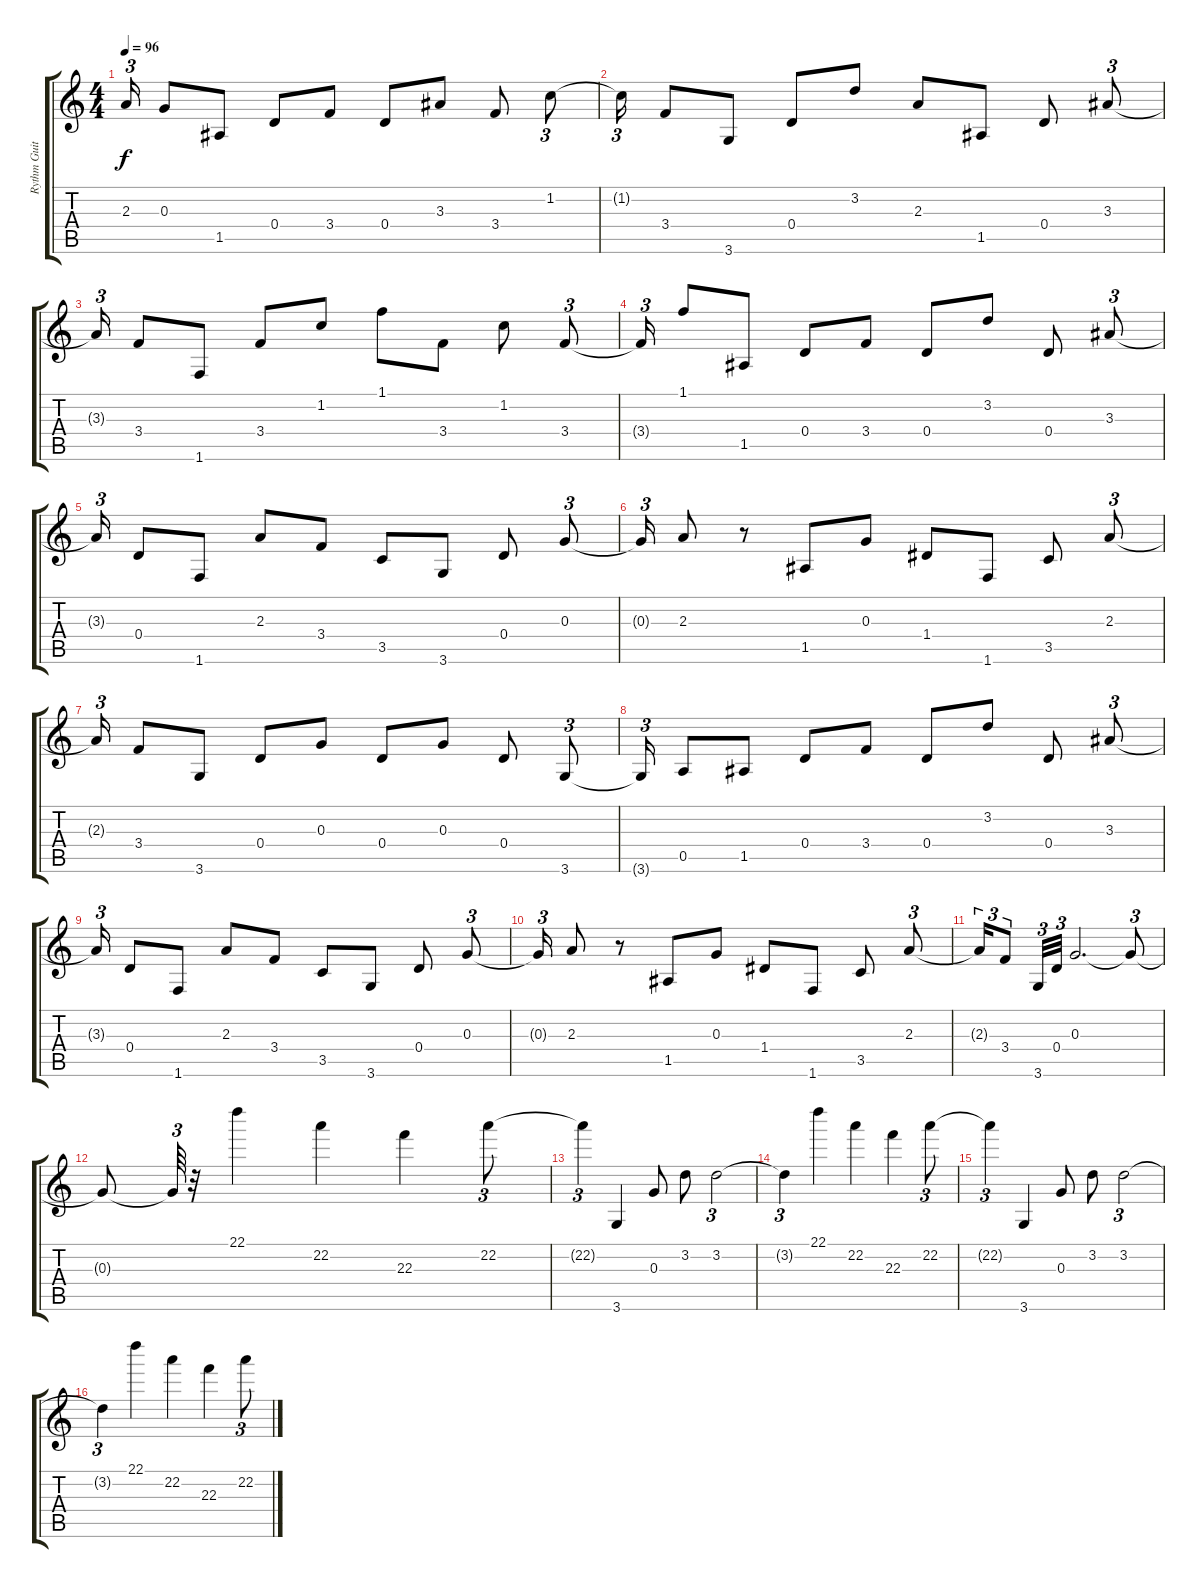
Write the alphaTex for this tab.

\track ("Rythm Guitar" "Rythm Guit") {instrument acousticguitarsteel}
\staff {score tabs}
\tuning (E4 B3 G3 D3 A2 E2) {hide}
\ts (4 4)
\tempo 96
\clef g2
\ks c
2.3{t}.16{tu (3 2) dy f} 0.3.8 1.5.8 0.4.8 3.4.8 0.4.8 3.3.8 3.4.8 1.2.8{tu (3 2)} |
1.2{t}.16{tu (3 2)} 3.4.8 3.6.8 0.4.8 3.2.8 2.3.8 1.5.8 0.4.8 3.3.8{tu (3 2)} |
3.3{t}.16{tu (3 2)} 3.4.8 1.6.8 3.4.8 1.2.8 1.1.8 3.4.8 1.2.8 3.4.8{tu (3 2)} |
3.4{t}.16{tu (3 2)} 1.1.8 1.5.8 0.4.8 3.4.8 0.4.8 3.2.8 0.4.8 3.3.8{tu (3 2)} |
3.3{t}.16{tu (3 2)} 0.4.8 1.6.8 2.3.8 3.4.8 3.5.8 3.6.8 0.4.8 0.3.8{tu (3 2)} |
0.3{t}.16{tu (3 2)} 2.3.8 r.8 1.5.8 0.3.8 1.4.8 1.6.8 3.5.8 2.3.8{tu (3 2)} |
2.3{t}.16{tu (3 2)} 3.4.8 3.6.8 0.4.8 0.3.8 0.4.8 0.3.8 0.4.8 3.6.8{tu (3 2)} |
3.6{t}.16{tu (3 2)} 0.5.8 1.5.8 0.4.8 3.4.8 0.4.8 3.2.8 0.4.8 3.3.8{tu (3 2)} |
3.3{t}.16{tu (3 2)} 0.4.8 1.6.8 2.3.8 3.4.8 3.5.8 3.6.8 0.4.8 0.3.8{tu (3 2)} |
0.3{t}.16{tu (3 2)} 2.3.8 r.8 1.5.8 0.3.8 1.4.8 1.6.8 3.5.8 2.3.8{tu (3 2)} |
2.3{t}.16{tu (3 2)} 3.4.8{tu (3 2)} 3.6.32{tu (3 2)} 0.4.32{tu (3 2)} 0.3.2{d} 0.3{t}.8{tu (3 2)} |
0.3{t}.8 0.3{t}.64{tu (3 2)} r.32 22.1.4 22.2.4 22.3.4 22.2.8{tu (3 2)} |
22.2{t}.4{tu (3 2)} 3.6.4 0.3.8 3.2.8 3.2.2{tu (3 2)} |
3.2{t}.4{tu (3 2)} 22.1.4 22.2.4 22.3.4 22.2.8{tu (3 2)} |
22.2{t}.4{tu (3 2)} 3.6.4 0.3.8 3.2.8 3.2.2{tu (3 2)} |
3.2{t}.4{tu (3 2)} 22.1.4 22.2.4 22.3.4 22.2.8{tu (3 2)}
